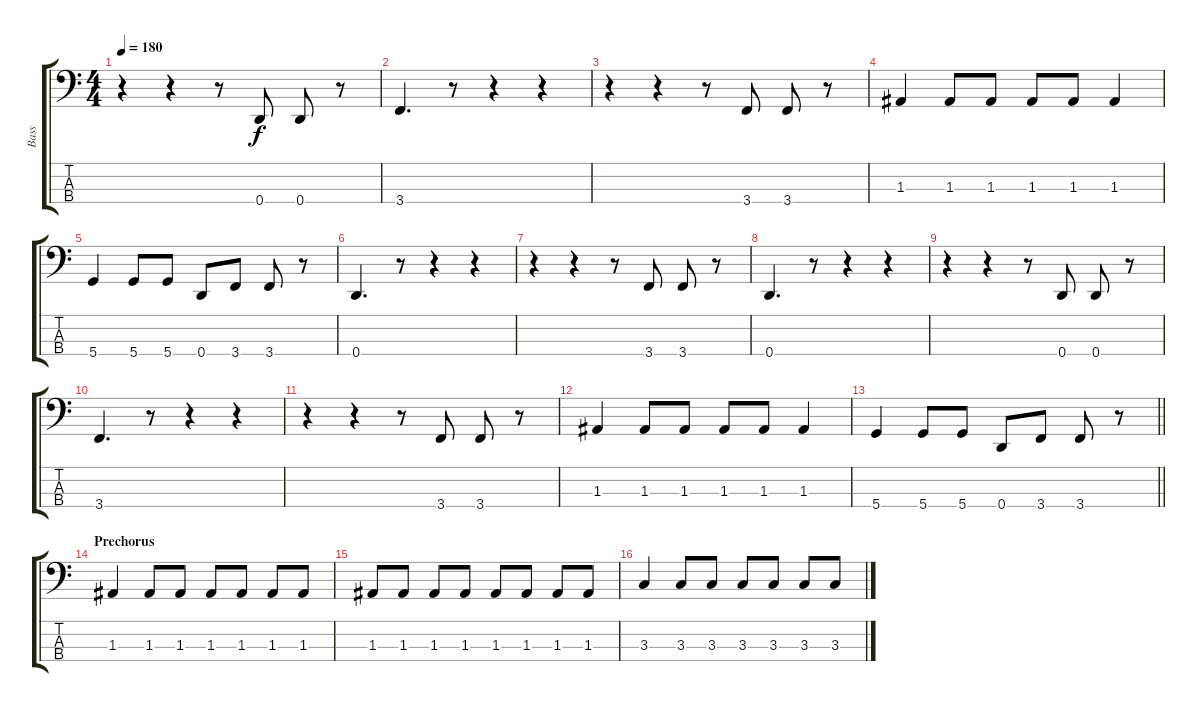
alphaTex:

\track ("Bass" "Bass") {instrument electricbasspick}
\staff {score tabs}
\tuning (G2 D2 A1 D1) {hide}
\ts (4 4)
\tempo 180
\clef f4
\ks c
r.4{dy f} r.4 r.8 0.4.8 0.4.8 r.8 |
3.4.4{d} r.8 r.4 r.4 |
r.4 r.4 r.8 3.4.8 3.4.8 r.8 |
1.3.4 1.3.8 1.3.8 1.3.8 1.3.8 1.3.4 |
5.4.4 5.4.8 5.4.8 0.4.8 3.4.8 3.4.8 r.8 |
0.4.4{d} r.8 r.4 r.4 |
r.4 r.4 r.8 3.4.8 3.4.8 r.8 |
0.4.4{d} r.8 r.4 r.4 |
r.4 r.4 r.8 0.4.8 0.4.8 r.8 |
3.4.4{d} r.8 r.4 r.4 |
r.4 r.4 r.8 3.4.8 3.4.8 r.8 |
1.3.4 1.3.8 1.3.8 1.3.8 1.3.8 1.3.4 |
\barLineRight lightlight
5.4.4 5.4.8 5.4.8 0.4.8 3.4.8 3.4.8 r.8 |
\section ("" "Prechorus")
1.3.4 1.3.8 1.3.8 1.3.8 1.3.8 1.3.8 1.3.8 |
1.3.8 1.3.8 1.3.8 1.3.8 1.3.8 1.3.8 1.3.8 1.3.8 |
3.3.4 3.3.8 3.3.8 3.3.8 3.3.8 3.3.8 3.3.8
